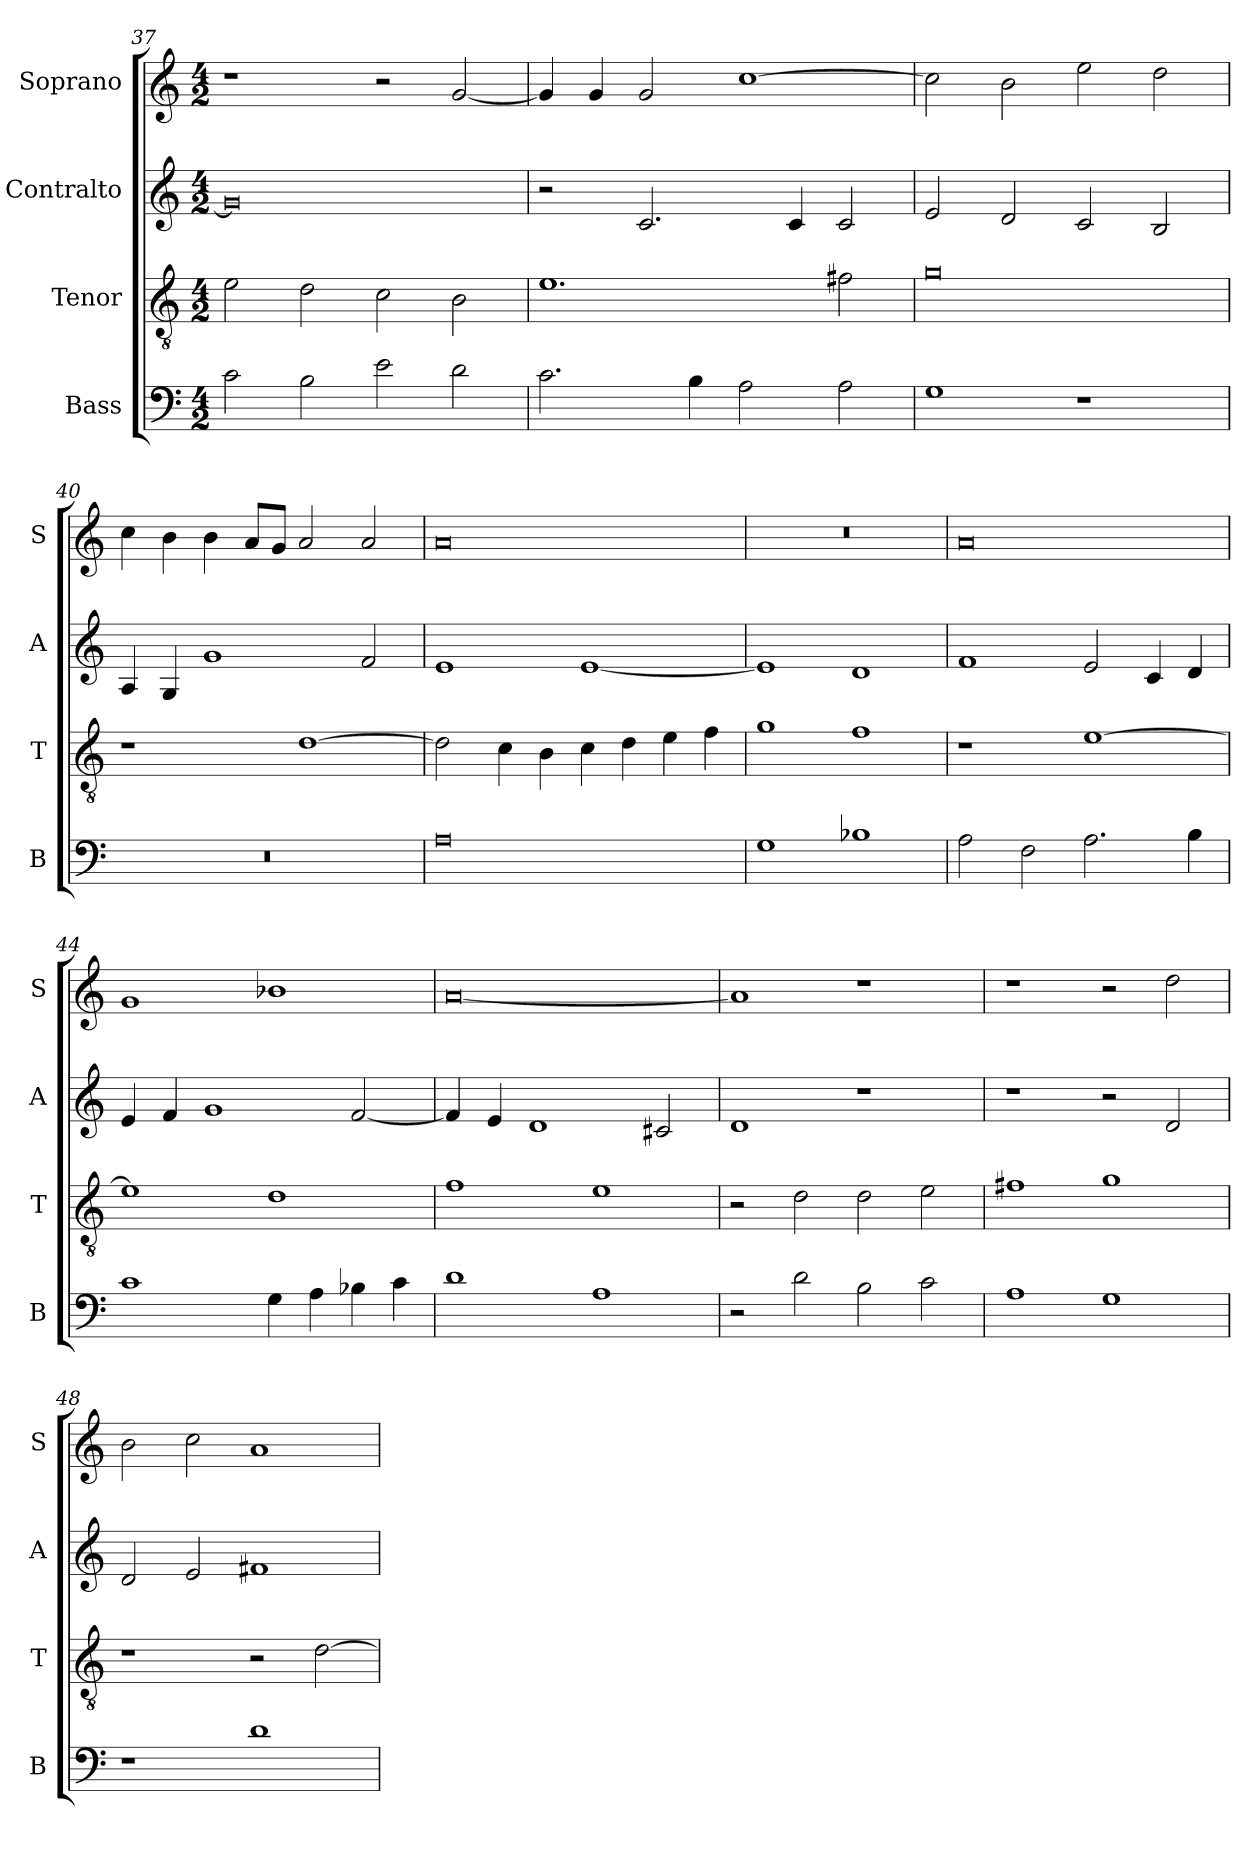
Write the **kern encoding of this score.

**kern	**kern	**kern	**kern
*part4	*part3	*part2	*part1
*staff4	*staff3	*staff2	*staff1
*I"Bass	*I"Tenor	*I"Contralto	*I"Soprano
*I'B	*I'T	*I'A	*I'S
*clefF4	*clefGv2	*clefG2	*clefG2
*k[]	*k[]	*k[]	*k[]
*G:mix	*G:mix	*G:mix	*G:mix
*M4/2	*M4/2	*M4/2	*M4/2
=37	=37	=37	=37
2c	2e	0g]	1r
2B	2d	.	.
2e	2c	.	2r
2d	2B	.	[2g
=38	=38	=38	=38
2.c	1.e	2r	4g]
.	.	.	4g
.	.	2.c	2g
4B	.	.	.
2A	.	.	[1cc
.	.	4c	.
2A	2f#X	2c	.
=39	=39	=39	=39
1G	0g	2e	2cc]
.	.	2d	2b
1r	.	2c	2ee
.	.	2B	2dd
=40	=40	=40	=40
0r	1r	4A	4cc
.	.	4G	4b
.	.	1g	4b
.	.	.	8a/L
.	.	.	8g/J
.	[1d	.	2a
.	.	2f	2a
=41	=41	=41	=41
0A	2d]	1e	0a
.	4c	.	.
.	4B	.	.
.	4c	[1e	.
.	4d	.	.
.	4e	.	.
.	4f	.	.
=42	=42	=42	=42
1G	1g	1e]	0r
1B-X	1f	1d	.
=43	=43	=43	=43
2A	1r	1f	0a
2F	.	.	.
2.A	[1e	2e	.
.	.	4c	.
4B	.	4d	.
=44	=44	=44	=44
1c	1e]	4e	1g
.	.	4f	.
.	.	1g	.
4G	1d	.	1b-X
4A	.	.	.
4B-X	.	[2f	.
4c	.	.	.
=45	=45	=45	=45
1d	1f	4f]	[0a
.	.	4e	.
.	.	1d	.
1A	1e	.	.
.	.	2c#X	.
=46	=46	=46	=46
2r	2r	1d	1a]
2d	2d	.	.
2B	2d	1r	1r
2c	2e	.	.
=47	=47	=47	=47
1A	1f#X	1r	1r
1G	1g	2r	2r
.	.	2d	2dd
=48	=48	=48	=48
1r	1r	2d	2b
.	.	2e	2cc
1d	2r	1f#X	1a
.	[2d	.	.
=	=	=	=
*-	*-	*-	*-
